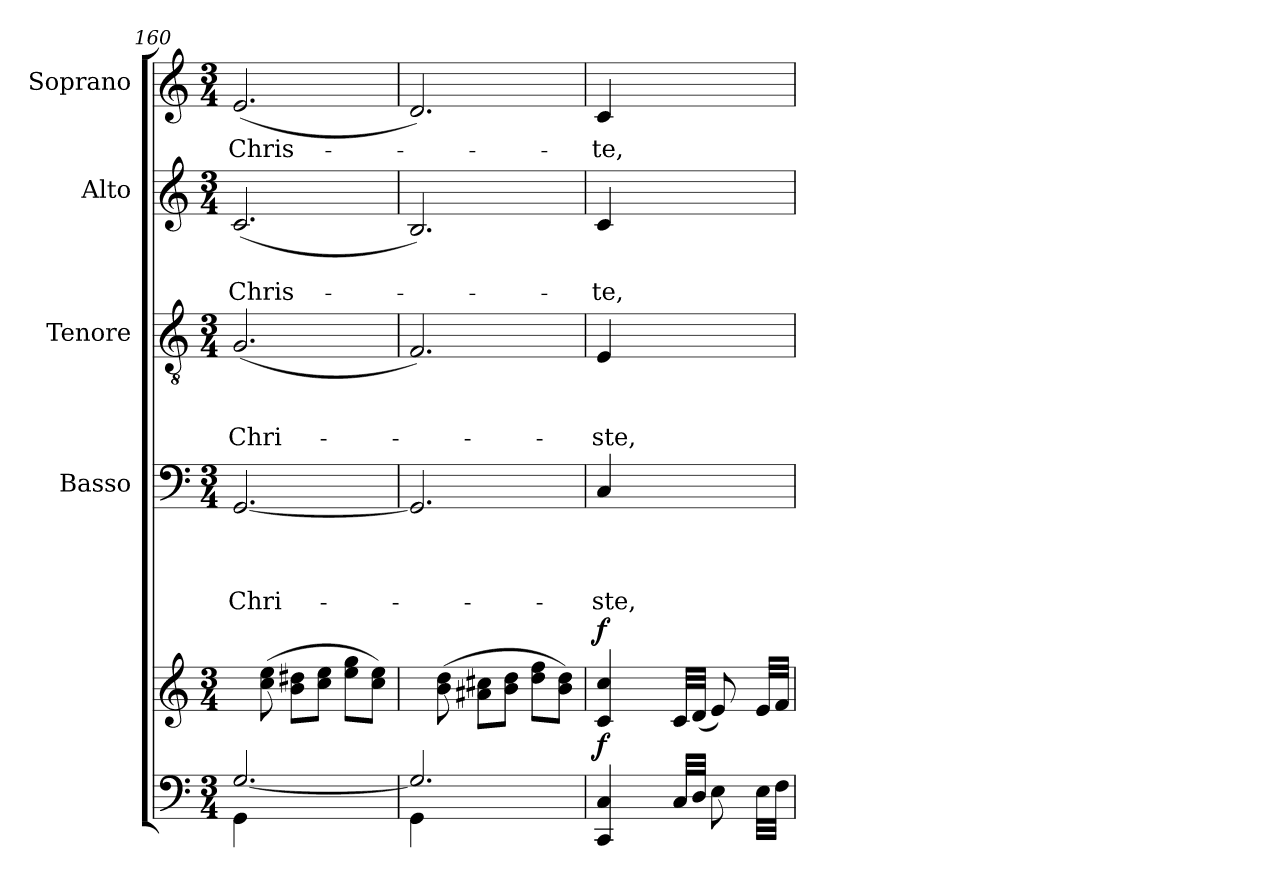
**kern	**dynam	**kern	**dynam	**kern	**text	**text	**text	**text	**kern	**text	**text	**text	**kern	**text	**text	**kern	**text
*part6	*part6	*part5	*part5	*part4	*part4	*part4	*part4	*part4	*part3	*part3	*part3	*part3	*part2	*part2	*part2	*part1	*part1
*staff6	*staff6	*staff5	*staff5	*staff4	*staff4	*staff4	*staff4	*staff4	*staff3	*staff3	*staff3	*staff3	*staff2	*staff2	*staff2	*staff1	*staff1
*	*	*	*	*I"Basso	*	*	*	*	*I"Tenore	*	*	*	*I"Alto	*	*	*I"Soprano	*
*clefF4	*	*clefG2	*	*clefF4	*	*	*	*	*clefGv2	*	*	*	*clefG2	*	*	*clefG2	*
*k[]	*	*k[]	*	*k[]	*	*	*	*	*k[]	*	*	*	*k[]	*	*	*k[]	*
*C:	*	*C:	*	*C:	*	*	*	*	*C:	*	*	*	*C:	*	*	*C:	*
*M3/4	*	*M3/4	*	*M3/4	*	*	*	*	*M3/4	*	*	*	*M3/4	*	*	*M3/4	*
=160	=160	=160	=160	=160	=160	=160	=160	=160	=160	=160	=160	=160	=160	=160	=160	=160	=160
*^	*	*	*	*	*	*	*	*	*	*	*	*	*	*	*	*	*
!	!	!	!	!	!	!	!	!	!LO:LY:b	!	!	!	!LO:LY:b	!	!	!LO:LY:b	!	!LO:LY:b
4GG\	[<2.G/	.	8ryy	.	[<2.GG/	.	.	.	Chri-	(<2.G/	.	.	Chri-	(<2.c/	.	Chris-	(<2.e/	Chris-
.	.	.	(>8cc\ 8ee\	.	.	.	.	.	.	.	.	.	.	.	.	.	.	.
2ryy	.	.	8b\ 8dd#X\L	.	.	.	.	.	.	.	.	.	.	.	.	.	.	.
.	.	.	8cc\ 8ee\J	.	.	.	.	.	.	.	.	.	.	.	.	.	.	.
.	.	.	8ee\ 8gg\L	.	.	.	.	.	.	.	.	.	.	.	.	.	.	.
.	.	.	8cc\ 8ee\J)	.	.	.	.	.	.	.	.	.	.	.	.	.	.	.
=161	=161	=161	=161	=161	=161	=161	=161	=161	=161	=161	=161	=161	=161	=161	=161	=161	=161	=161
4GG\	2.G/]	.	8ryy	.	2.GG/]	.	.	.	.	2.F/)	.	.	.	2.B/)	.	.	2.d/)	.
.	.	.	(>8b\ 8dd\	.	.	.	.	.	.	.	.	.	.	.	.	.	.	.
2ryy	.	.	8a#X\ 8cc#X\L	.	.	.	.	.	.	.	.	.	.	.	.	.	.	.
.	.	.	8b\ 8dd\J	.	.	.	.	.	.	.	.	.	.	.	.	.	.	.
.	.	.	8dd\ 8ff\L	.	.	.	.	.	.	.	.	.	.	.	.	.	.	.
.	.	.	8b\ 8dd\J)	.	.	.	.	.	.	.	.	.	.	.	.	.	.	.
*v	*v	*	*	*	*	*	*	*	*	*	*	*	*	*	*	*	*	*
=162	=162	=162	=162	=162	=162	=162	=162	=162	=162	=162	=162	=162	=162	=162	=162	=162	=162
!	!LO:DY:a	!	!LO:DY:a	!	!	!	!	!LO:LY:b	!	!	!	!LO:LY:b	!	!	!LO:LY:b	!	!LO:LY:b
4CC/ 4C/	f	4c/ 4cc/	f	4C/	.	.	.	-ste,	4E/	.	.	-ste,	4c/	.	-te,	4c/	-te,
8.ryy	.	8.ryy	.	2ryy	.	.	.	.	2ryy	.	.	.	2ryy	.	.	2ryy	.
32C/LLL	.	32c/LLL	.	.	.	.	.	.	.	.	.	.	.	.	.	.	.
32D/JJJ	.	(<32d/JJJ	.	.	.	.	.	.	.	.	.	.	.	.	.	.	.
8E\	.	8e/)	.	.	.	.	.	.	.	.	.	.	.	.	.	.	.
16ryy	.	16ryy	.	.	.	.	.	.	.	.	.	.	.	.	.	.	.
32E\LLL	.	32e/LLL	.	.	.	.	.	.	.	.	.	.	.	.	.	.	.
32F\JJJ	.	32f/JJJ	.	.	.	.	.	.	.	.	.	.	.	.	.	.	.
=	=	=	=	=	=	=	=	=	=	=	=	=	=	=	=	=	=
*-	*-	*-	*-	*-	*-	*-	*-	*-	*-	*-	*-	*-	*-	*-	*-	*-	*-
